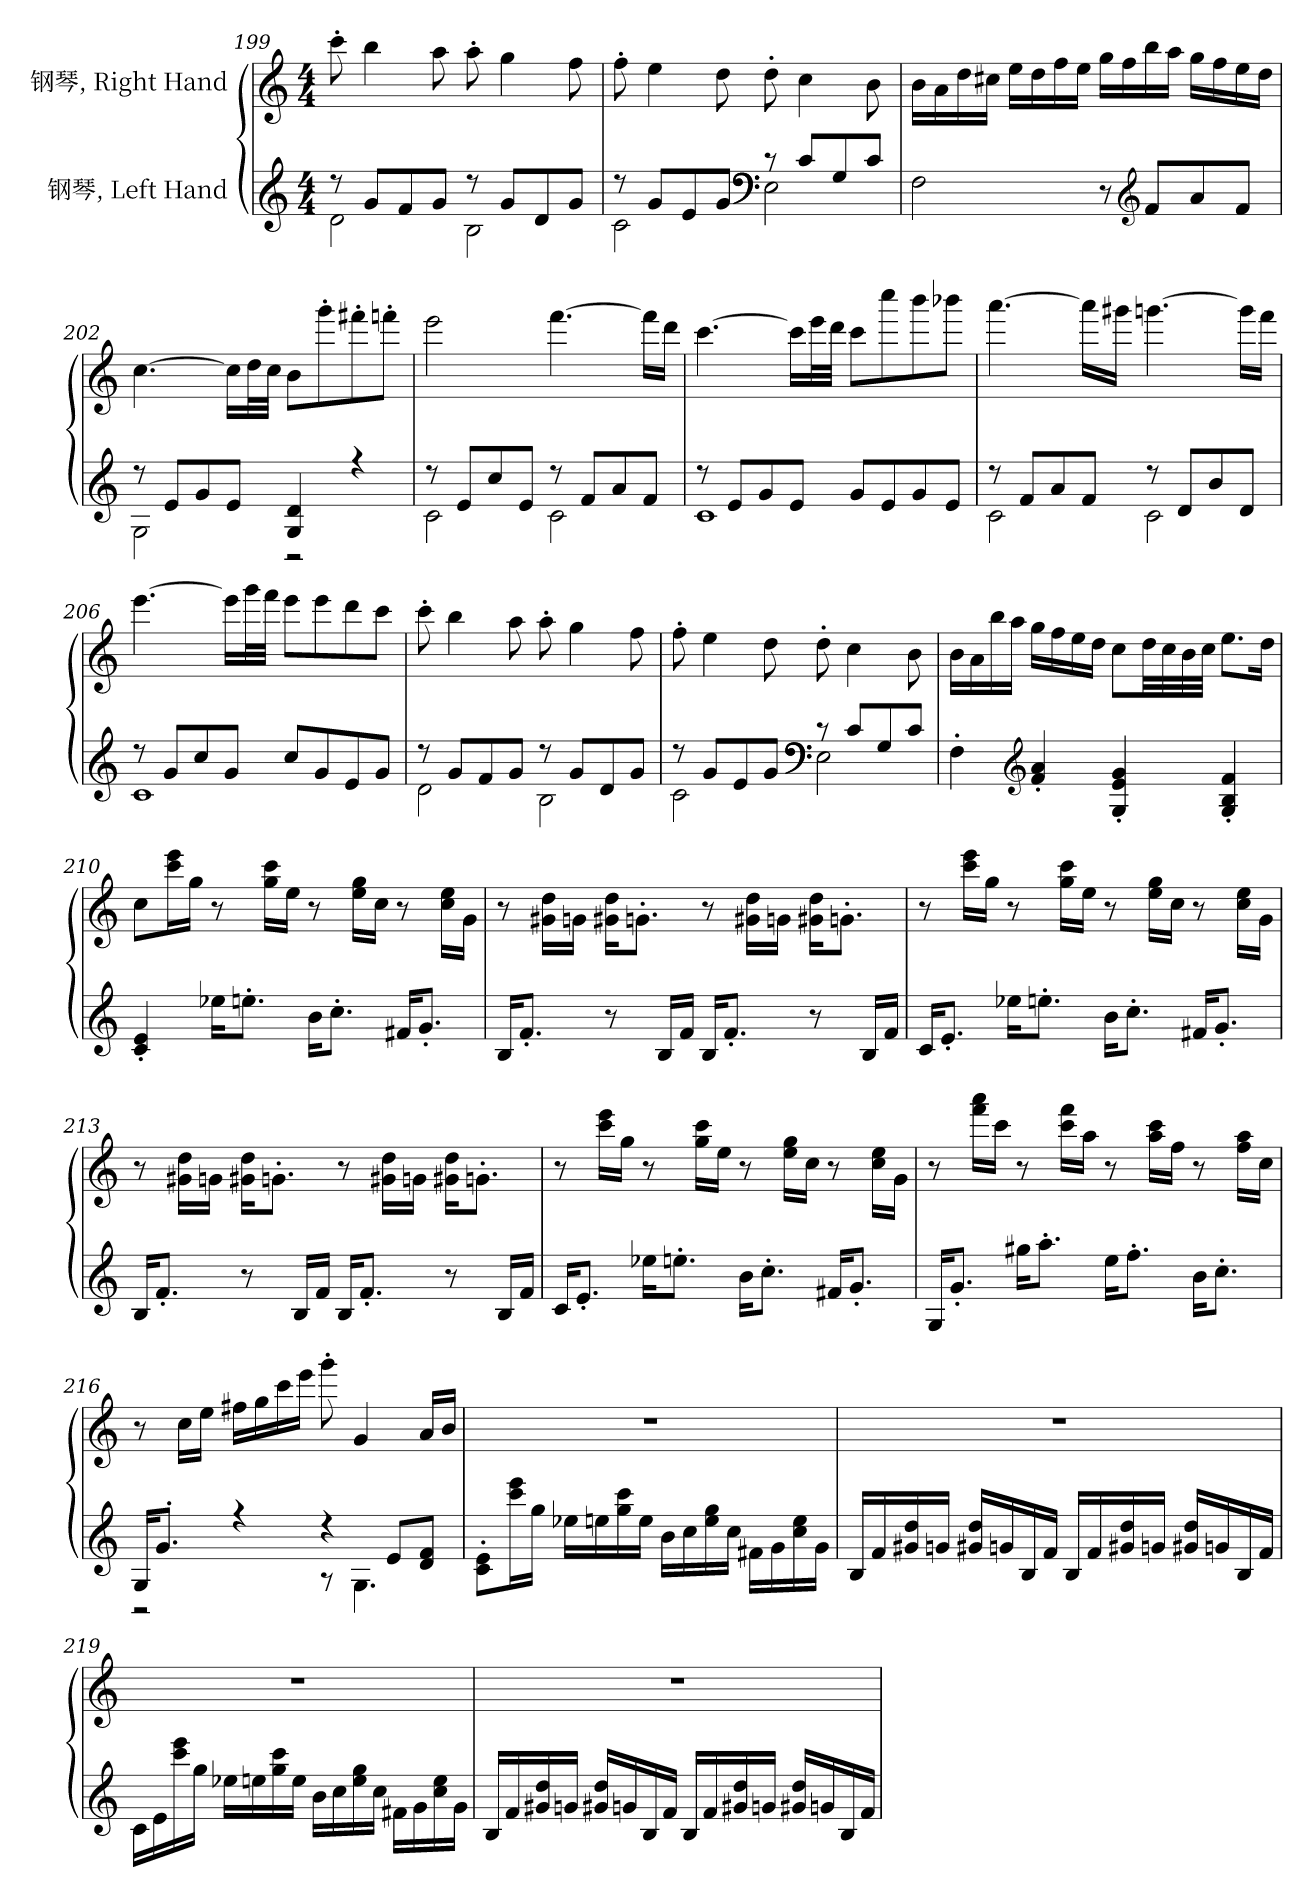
**kern	**kern
*part2	*part1
*staff2	*staff1
*I"钢琴, Left Hand	*I"钢琴, Right Hand
!!LO:LB:g=z
*clefG2	*clefG2
*k[]	*k[]
*M4/4	*M4/4
=199	=199
*^	*
8r	2d\	8ccc'\
8g/L	.	4bb\
8f/	.	.
8g/J	.	8aa\
8r	2B\	8aa'\
8g/L	.	4gg\
8d/	.	.
8g/J	.	8ff\
=200	=200	=200
8r	2c\	8ff'\
8g/L	.	4ee\
8e/	.	.
8g/J	.	8dd\
*clefF4	*	*
8r	2E\	8dd'\
8c/L	.	4cc\
8G/	.	.
8c/J	.	8b\
*v	*v	*
=201	=201
2F\	16b\LL
.	16a\
.	16dd\
.	16cc#X\JJ
.	16ee\LL
.	16dd\
.	16ff\
.	16ee\JJ
8r	16gg\LL
.	16ff\
*clefG2	*
8f/L	16bb\
.	16aa\JJ
8a/	16gg\LL
.	16ff\
8f/J	16ee\
.	16dd\JJ
!!LO:PB:g=z
=202	=202
*^	*
8r	2G\	[4.cc\
8e/L	.	.
8g/	.	.
8e/J	.	16cc\LL]
.	.	32dd\L
.	.	32cc\JJJ
*	*	*MM76
4G/ 4d/	2r	8b\L
*	*	*MM102
.	.	8ggg'\
4r	.	8fff#X'\
.	.	8fffn'\J
=203	=203	=203
8r	2c\	2eee\
8e/L	.	.
8cc/	.	.
8e/J	.	.
8r	2c\	[4.fff\
8f/L	.	.
8a/	.	.
8f/J	.	16fff\LL]
.	.	16ddd\JJ
=204	=204	=204
8r	1c	[4.ccc\
8e/L	.	.
8g/	.	.
8e/J	.	16ccc\LL]
*	*	*MM93
.	.	32eee\L
.	.	32ddd\JJJ
8g/L	.	8ccc\L
8e/	.	8cccc\
8g/	.	8bbb\
8e/J	.	8bbb-X\J
!!LO:LB:g=z
=205	=205	=205
8r	2c\	[4.aaa\
8f/L	.	.
8a/	.	.
8f/J	.	16aaa\LL]
.	.	16ggg#X\JJ
8r	2c\	[4.gggn\
8d/L	.	.
8b/	.	.
8d/J	.	16ggg\LL]
.	.	16fff\JJ
=206	=206	=206
8r	1c	[4.eee\
8g/L	.	.
8cc/	.	.
8g/J	.	16eee\LL]
*	*	*MM93
.	.	32ggg\L
.	.	32fff\JJJ
*	*	*MM102
8cc/L	.	8eee\L
8g/	.	8eee\
8e/	.	8ddd\
8g/J	.	8ccc\J
=207	=207	=207
*	*	*MM104
8r	2d\	8ccc'\
8g/L	.	4bb\
8f/	.	.
8g/J	.	8aa\
8r	2B\	8aa'\
8g/L	.	4gg\
8d/	.	.
8g/J	.	8ff\
!!LO:LB:g=z
=208	=208	=208
8r	2c\	8ff'\
8g/L	.	4ee\
8e/	.	.
8g/J	.	8dd\
*clefF4	*	*
8r	2E\	8dd'\
8c/L	.	4cc\
8G/	.	.
8c/J	.	8b\
*v	*v	*
=209	=209
4F'\	16b\LL
.	16a\
.	16bb\
.	16aa\JJ
*clefG2	*
4f/' 4a/'	16gg\LL
.	16ff\
.	16ee\
.	16dd\JJ
*	*MM96
4G/' 4e/' 4g/'	8cc\L
.	32dd\LL
.	32cc\
.	32b\
.	32cc\JJJ
4G/' 4B/' 4f/'	8.ee\L
.	16dd\Jk
=210	=210
*	*MM114
4c/' 4e/'	8cc\L
.	16ccc\ 16eee\L
.	16gg\JJ
16ee-X\KL	8r
8.een'\J	.
.	16gg\ 16ccc\LL
.	16ee\JJ
16b\KL	8r
8.cc'\J	.
.	16ee\ 16gg\LL
.	16cc\JJ
16f#X/KL	8r
8.g'/J	.
.	16cc\ 16ee\LL
.	16g\JJ
!!LO:LB:g=z
=211	=211
16B/KL	8r
8.f'/J	.
.	16g#X\ 16dd\LL
.	16gn\JJ
8r	16g#X\ 16dd\KL
.	8.gn'\J
16B/LL	.
16f/JJ	.
16B/KL	8r
8.f'/J	.
.	16g#X\ 16dd\LL
.	16gn\JJ
8r	16g#X\ 16dd\KL
.	8.gn'\J
16B/LL	.
16f/JJ	.
=212	=212
16c/KL	8r
8.e'/J	.
.	16ccc\ 16eee\LL
.	16gg\JJ
16ee-X\KL	8r
8.een'\J	.
.	16gg\ 16ccc\LL
.	16ee\JJ
16b\KL	8r
8.cc'\J	.
.	16ee\ 16gg\LL
.	16cc\JJ
16f#X/KL	8r
8.g'/J	.
.	16cc\ 16ee\LL
.	16g\JJ
!!LO:LB:g=z
=213	=213
16B/KL	8r
8.f'/J	.
.	16g#X\ 16dd\LL
.	16gn\JJ
8r	16g#X\ 16dd\KL
.	8.gn'\J
16B/LL	.
16f/JJ	.
16B/KL	8r
8.f'/J	.
.	16g#X\ 16dd\LL
.	16gn\JJ
8r	16g#X\ 16dd\KL
.	8.gn'\J
16B/LL	.
16f/JJ	.
=214	=214
16c/KL	8r
8.e'/J	.
.	16ccc\ 16eee\LL
.	16gg\JJ
16ee-X\KL	8r
8.een'\J	.
.	16gg\ 16ccc\LL
.	16ee\JJ
16b\KL	8r
8.cc'\J	.
.	16ee\ 16gg\LL
.	16cc\JJ
16f#X/KL	8r
8.g'/J	.
.	16cc\ 16ee\LL
.	16g\JJ
!!LO:LB:g=z
=215	=215
16G/KL	8r
8.g'/J	.
.	16fff\ 16aaa\LL
.	16ccc\JJ
16gg#X\KL	8r
8.aa'\J	.
.	16ccc\ 16fff\LL
.	16aa\JJ
16ee\KL	8r
8.ff'\J	.
.	16aa\ 16ccc\LL
.	16ff\JJ
16b\KL	8r
8.cc'\J	.
.	16ff\ 16aa\LL
.	16cc\JJ
=216	=216
*^	*
16G/KL	2r	8r
8.g'/J	.	.
.	.	16cc\LL
.	.	16ee\JJ
4r	.	16ff#X\LL
.	.	16gg\
.	.	16ccc\
.	.	16eee\JJ
4r	8r	8ggg'\
.	4.G\	4g/
8e/L	.	.
8d/ 8f/J	.	16a/LL
.	.	16b/JJ
*v	*v	*
=217	=217
8c\' 8e\'L	1r
16ccc\ 16eee\L	.
16gg\JJ	.
16ee-X\LL	.
16een\	.
16gg\ 16ccc\	.
16ee\JJ	.
16b\LL	.
16cc\	.
16ee\ 16gg\	.
16cc\JJ	.
16f#X\LL	.
16g\	.
16cc\ 16ee\	.
16g\JJ	.
!!LO:PB:g=z
=218	=218
16B/LL	1r
16f/	.
16g#X/ 16dd/	.
16gn/JJ	.
16g#X/ 16dd/LL	.
16gn/	.
16B/	.
16f/JJ	.
16B/LL	.
16f/	.
16g#X/ 16dd/	.
16gn/JJ	.
16g#X/ 16dd/LL	.
16gn/	.
16B/	.
16f/JJ	.
=219	=219
16c\LL	1r
16e\	.
16ccc\ 16eee\	.
16gg\JJ	.
16ee-X\LL	.
16een\	.
16gg\ 16ccc\	.
16ee\JJ	.
16b\LL	.
16cc\	.
16ee\ 16gg\	.
16cc\JJ	.
16f#X\LL	.
16g\	.
16cc\ 16ee\	.
16g\JJ	.
!!LO:LB:g=z
=220	=220
16B/LL	1r
16f/	.
16g#X/ 16dd/	.
16gn/JJ	.
16g#X/ 16dd/LL	.
16gn/	.
16B/	.
16f/JJ	.
16B/LL	.
16f/	.
16g#X/ 16dd/	.
16gn/JJ	.
16g#X/ 16dd/LL	.
16gn/	.
16B/	.
16f/JJ	.
=	=
*-	*-
